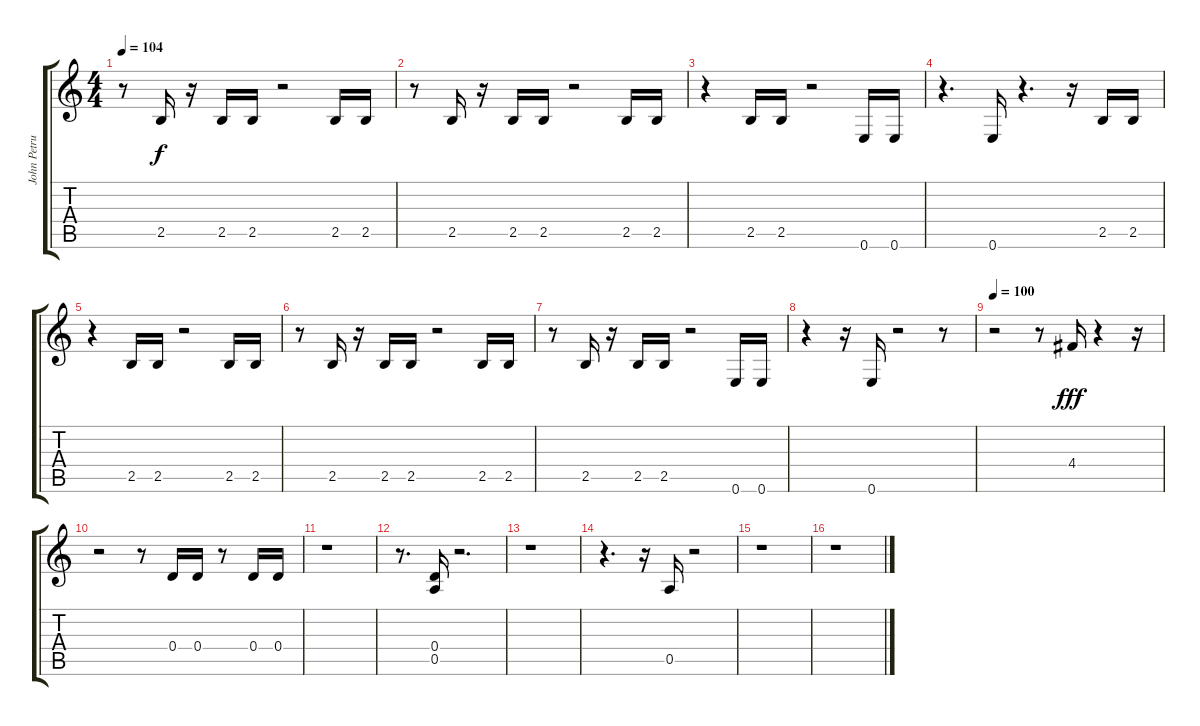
\track ("John Petrucci (muted)" "John Petru") {instrument electricguitarmuted}
\staff {score tabs}
\tuning (E4 B3 G3 D3 A2 E2) {hide}
\ts (4 4)
\tempo 104
\clef g2
\ks c
r.8{dy fff} 2.5.16{dy f} r.16 2.5.16 2.5.16 r.2 2.5.16 2.5.16 |
r.8 2.5.16 r.16 2.5.16 2.5.16 r.2 2.5.16 2.5.16 |
r.4 2.5.16 2.5.16 r.2 0.6.16 0.6.16 |
r.4{d} 0.6.16 r.4{d} r.16 2.5.16 2.5.16 |
r.4 2.5.16 2.5.16 r.2 2.5.16 2.5.16 |
r.8 2.5.16 r.16 2.5.16 2.5.16 r.2 2.5.16 2.5.16 |
r.8 2.5.16 r.16 2.5.16 2.5.16 r.2 0.6.16 0.6.16 |
r.4 r.16 0.6.16 r.2 r.8 |
\tempo 100
r.2 r.8 4.4.16{dy fff} r.4 r.16 |
r.2 r.8 0.4.16 0.4.16 r.8 0.4.16 0.4.16 |
r.1 |
r.8{d} (0.4 0.5).16 r.2{d} |
r.1 |
r.4{d} r.16 0.5.16 r.2 |
r.1 |
r.1
